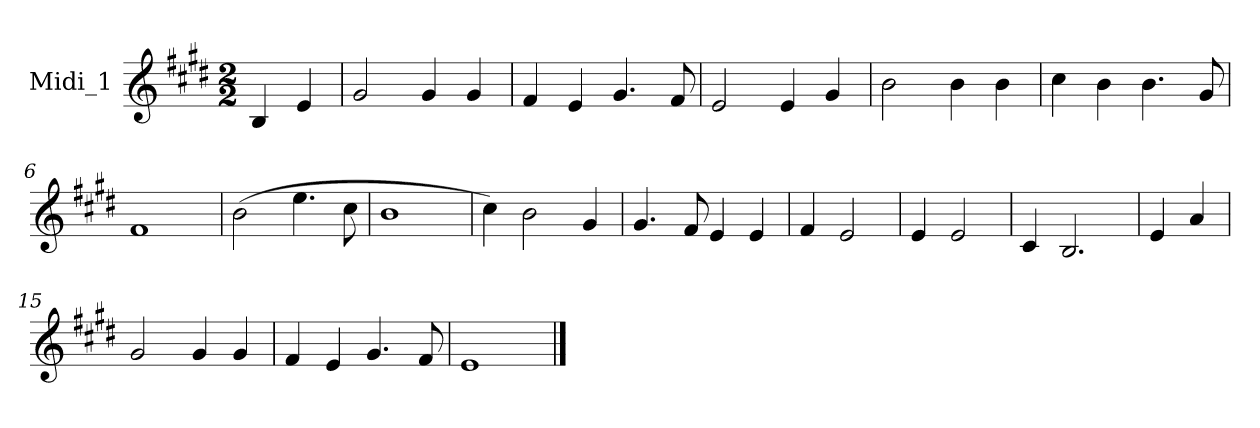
**kern
*part1
*staff1
*I"Midi_1
*clefG2
*k[f#c#g#d#]
*E:
*M2/2
=
4B
4e
=1
2g#
4g#
4g#
=2
4f#
4e
4.g#
8f#
=3
2e
4e
4g#
=4
2b
4b
4b
!!LO:LB:g=z
=5
4cc#
4b
4.b
8g#
=6
1f#
=7
(>2b
4.ee
8cc#
=8
1b
=9
4cc#)
2b
4g#
=10
4.g#
8f#
4e
4e
!!LO:LB:g=z
=11
4f#
2e
=12
4e
2e
=13
4c#
2.B
=14
4e
4a
=15
2g#
4g#
4g#
=16
4f#
4e
4.g#
8f#
=17
1e
==
*-
